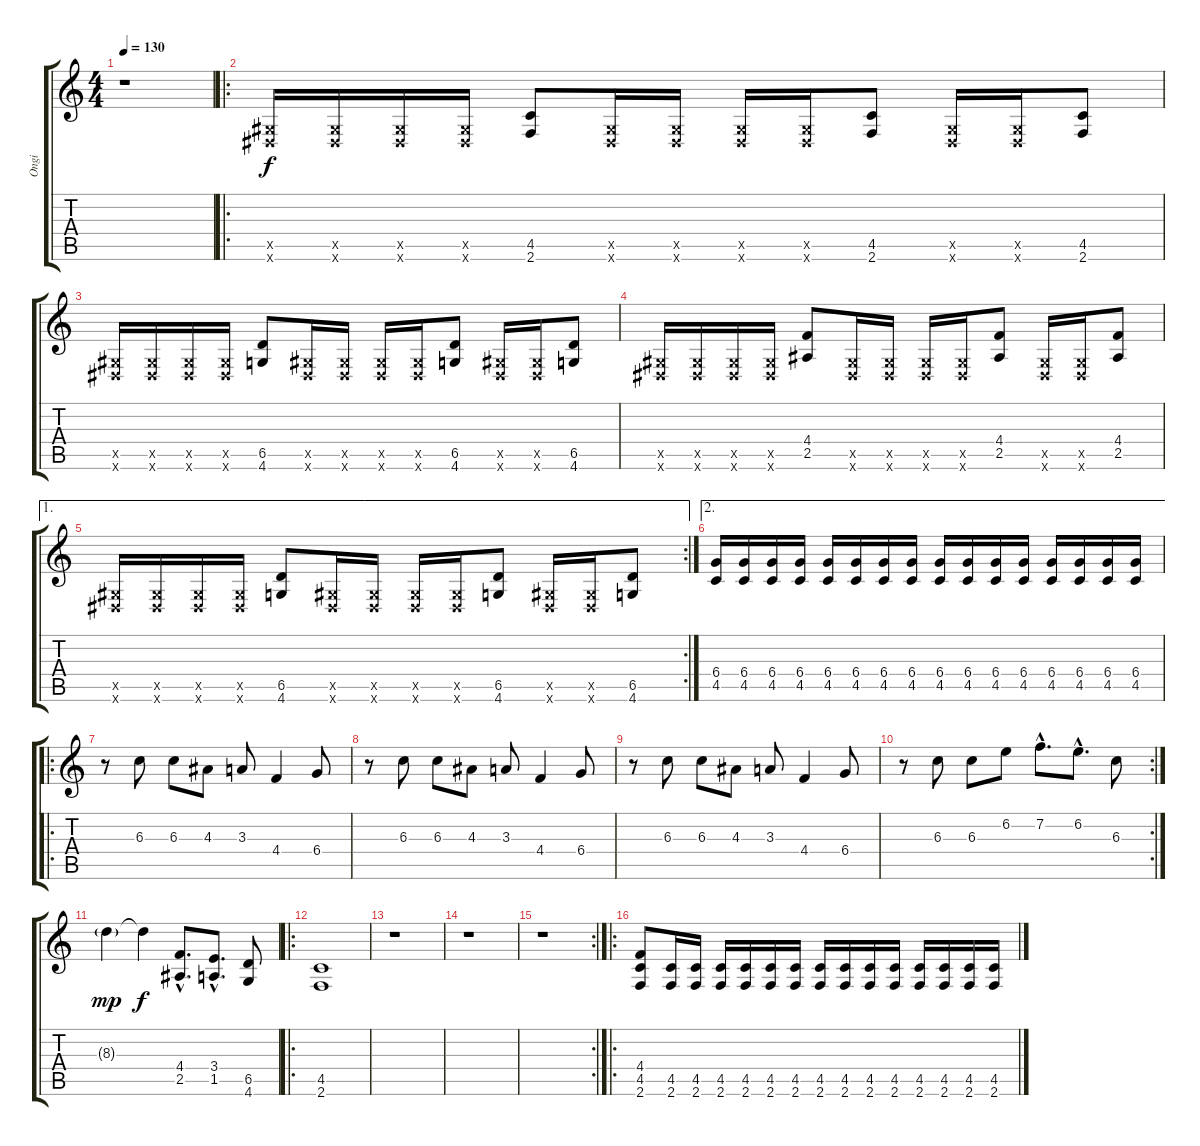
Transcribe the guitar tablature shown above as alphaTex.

\track ("Ongi" "Ongi") {instrument distortionguitar}
\staff {score tabs}
\tuning (Eb4 Bb3 Gb3 Db3 Ab2 Eb2) {hide}
\ts (4 4)
\tempo 130
\clef g2
\ks c
r.1{dy f instrument distortionguitar} |
\ro
(0.5{x} 0.6{x}).16 (0.5{x} 0.6{x}).16 (0.5{x} 0.6{x}).16 (0.5{x} 0.6{x}).16 (4.5 2.6).8 (0.5{x} 0.6{x}).16 (0.5{x} 0.6{x}).16 (0.5{x} 0.6{x}).16 (0.5{x} 0.6{x}).16 (4.5 2.6).8 (0.5{x} 0.6{x}).16 (0.5{x} 0.6{x}).16 (4.5 2.6).8 |
(0.5{x} 0.6{x}).16 (0.5{x} 0.6{x}).16 (0.5{x} 0.6{x}).16 (0.5{x} 0.6{x}).16 (6.5 4.6).8 (0.5{x} 0.6{x}).16 (0.5{x} 0.6{x}).16 (0.5{x} 0.6{x}).16 (0.5{x} 0.6{x}).16 (6.5 4.6).8 (0.5{x} 0.6{x}).16 (0.5{x} 0.6{x}).16 (6.5 4.6).8 |
(0.5{x} 0.6{x}).16 (0.5{x} 0.6{x}).16 (0.5{x} 0.6{x}).16 (0.5{x} 0.6{x}).16 (4.4 2.5).8 (0.5{x} 0.6{x}).16 (0.5{x} 0.6{x}).16 (0.5{x} 0.6{x}).16 (0.5{x} 0.6{x}).16 (4.4 2.5).8 (0.5{x} 0.6{x}).16 (0.5{x} 0.6{x}).16 (4.4 2.5).8 |
\ae 1
\rc 2
(0.5{x} 0.6{x}).16 (0.5{x} 0.6{x}).16 (0.5{x} 0.6{x}).16 (0.5{x} 0.6{x}).16 (6.5 4.6).8 (0.5{x} 0.6{x}).16 (0.5{x} 0.6{x}).16 (0.5{x} 0.6{x}).16 (0.5{x} 0.6{x}).16 (6.5 4.6).8 (0.5{x} 0.6{x}).16 (0.5{x} 0.6{x}).16 (6.5 4.6).8 |
\ae 2
(6.4 4.5).16 (6.4 4.5).16 (6.4 4.5).16 (6.4 4.5).16 (6.4 4.5).16 (6.4 4.5).16 (6.4 4.5).16 (6.4 4.5).16 (6.4 4.5).16 (6.4 4.5).16 (6.4 4.5).16 (6.4 4.5).16 (6.4 4.5).16 (6.4 4.5).16 (6.4 4.5).16 (6.4 4.5).16 |
\ro
r.8 6.3.8 6.3.8 4.3.8 3.3.8 4.4.4 6.4.8 |
r.8 6.3.8 6.3.8 4.3.8 3.3.8 4.4.4 6.4.8 |
r.8 6.3.8 6.3.8 4.3.8 3.3.8 4.4.4 6.4.8 |
\rc 2
r.8 6.3.8 6.3.8 6.2.8 7.2{hac}.8{d} 6.2{hac}.8{d} 6.3.8 |
8.3{g}.4{dy mp} 8.3{t}.4{dy f} (4.4{hac} 2.5).8{d} (3.4{hac} 1.5{hac}).8{d} (6.5 4.6).8 |
\ro
(4.5 2.6).1{volume 3} |
r.1 |
r.1 |
\rc 2
r.1 |
\ro
(4.4 4.5 2.6).8{volume 16 instrument distortionguitar} (4.5 2.6).16{instrument electricguitarmuted} (4.5 2.6).16 (4.5 2.6).16 (4.5 2.6).16 (4.5 2.6).16 (4.5 2.6).16 (4.5 2.6).16 (4.5 2.6).16 (4.5 2.6).16 (4.5 2.6).16 (4.5 2.6).16 (4.5 2.6).16 (4.5 2.6).16 (4.5 2.6).16
